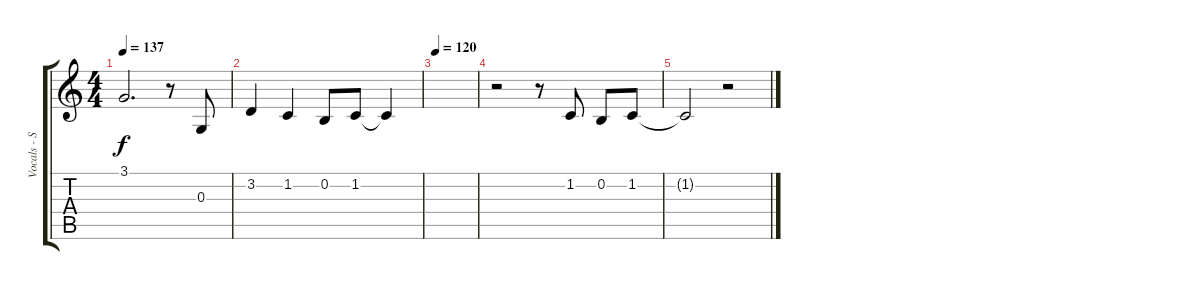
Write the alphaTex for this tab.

\track ("Vocals - Simon Neil" "Vocals - S") {instrument altosax}
\staff {score tabs}
\tuning (E4 B3 G3 D3 A2 E2) {hide}
\ts (4 4)
\tempo 137
\clef g2
\ks c
3.1{t}.2{d dy f} r.8 0.3.8 |
3.2.4 1.2.4 0.2.8 1.2.8 1.2{t}.4 |
\tempo 120
|
r.2 r.8 1.2.8 0.2.8 1.2.8 |
1.2{t}.2 r.2
